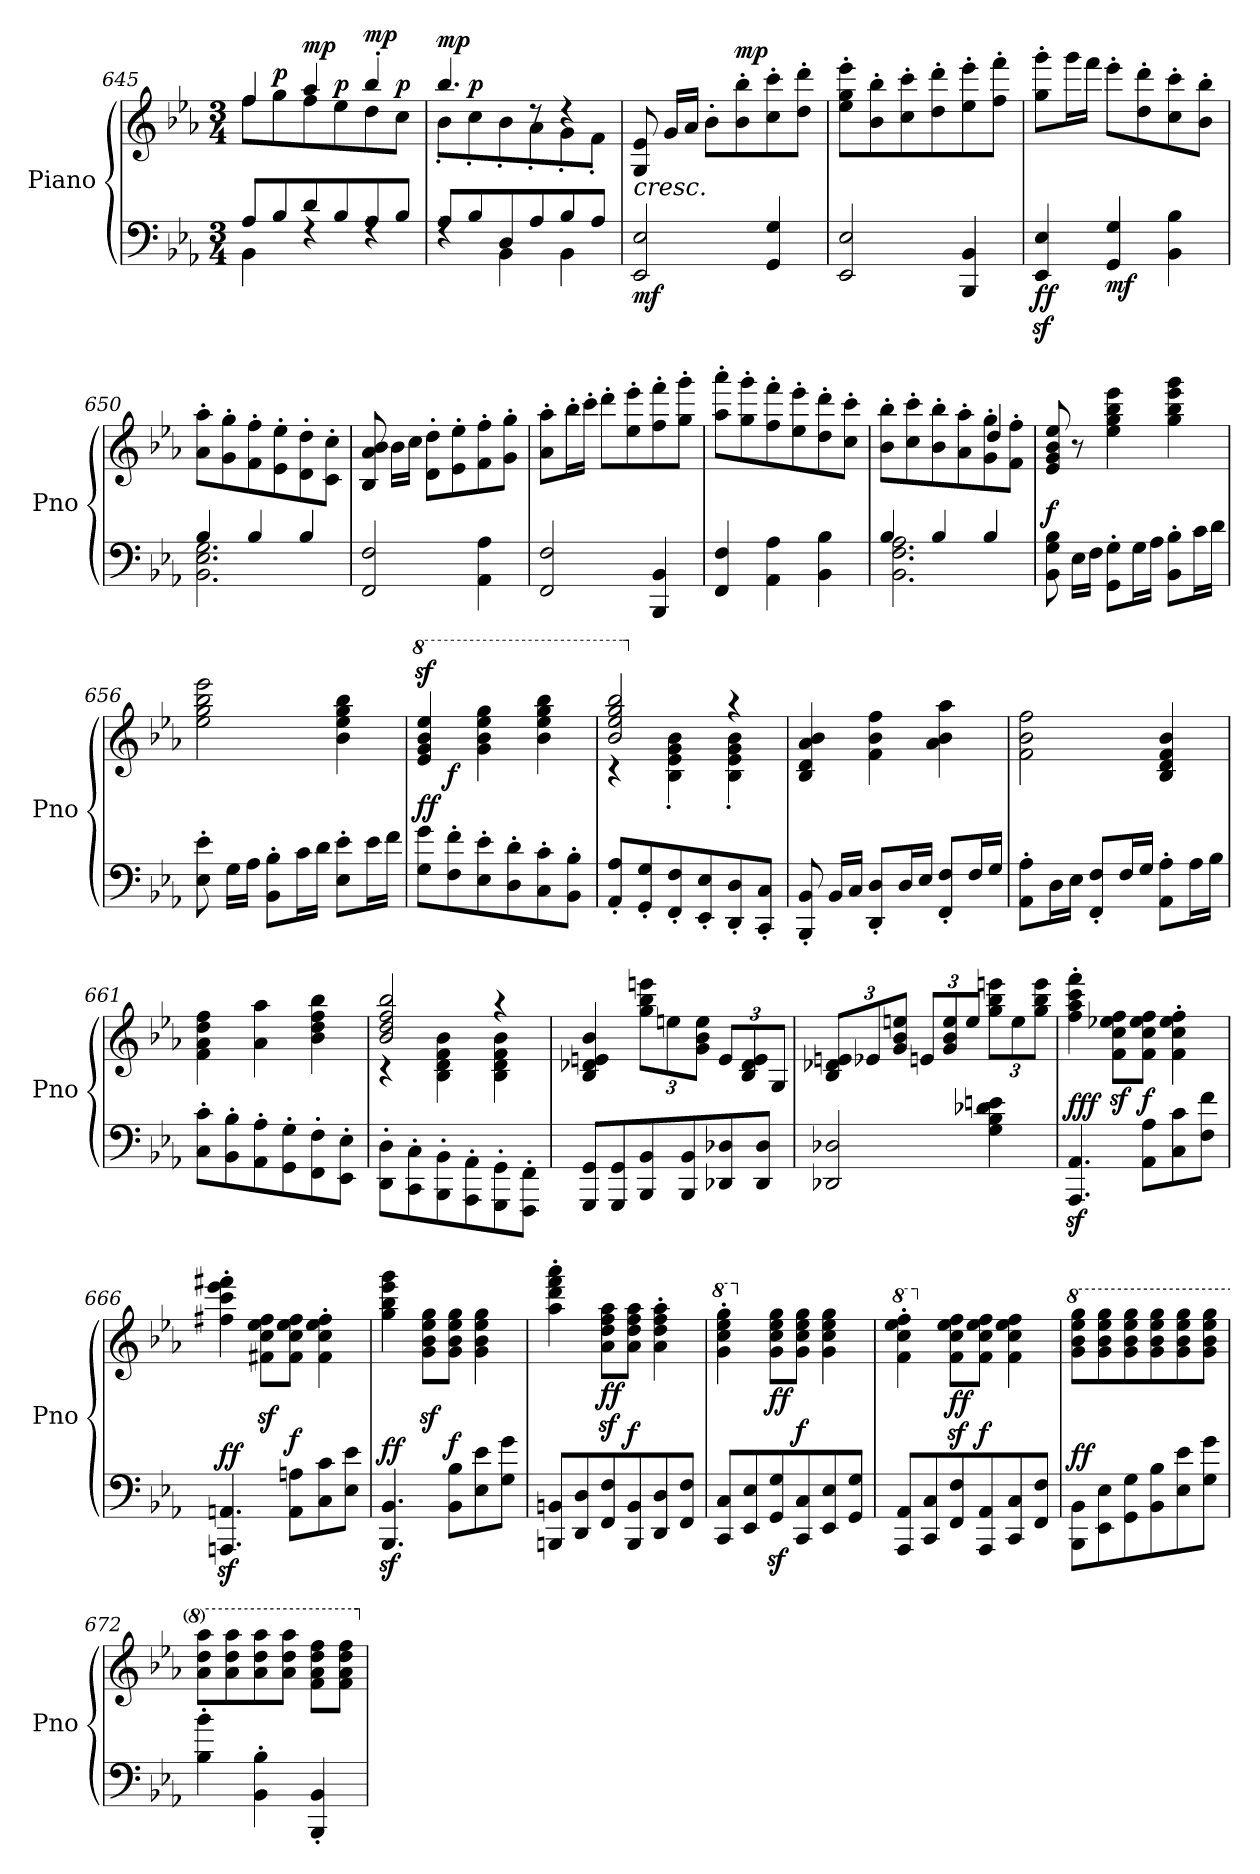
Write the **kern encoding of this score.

**kern	**kern	**dynam
*part1	*part1	*part1
*staff2	*staff1	*staff1/2
*I"Piano	*	*
*I'Pno	*	*
!!LO:LB:g=z
*clefF4	*clefG2	*
*k[b-e-a-]	*k[b-e-a-]	*
*M3/4	*M3/4	*
=645	=645	=645
*^	*^	*
8A-/L	4BB-\	4ff/	8ff\L	.
!	!	!	!	!LO:DY:a
8B-/	.	.	8gg\	p
!	!	!	!	!LO:DY:a
8d/	4rF	4aa-/	8ff\	mp
!	!	!	!	!LO:DY:a
8B-/	.	.	8ee-\	p
!	!	!	!	!LO:DY:a
8A-/	4rF	4bb-'/	8dd\	mp
!	!	!	!	!LO:DY:a
8B-/J	.	.	8cc\J	p
=646	=646	=646	=646	=646
!	!	!	!	!LO:DY:a
8A-/L	4rF	4.bb-/	8b-'\L	mp
!	!	!	!	!LO:DY:a
8B-/	.	.	8cc'\	p
8D/	4BB-\	.	8b-'\	.
8A-/	.	8rdd	8a-'\	.
8B-/	4BB-\	4rdd	8g'\	.
8A-/J	.	.	8f'\J	.
*v	*v	*	*	*
=647	=647	=647	=647
!LO:TX:a:i:t=cresc.	!	!	!
!	!	!	!LO:DY:b=2
*	*v	*v	*
2EE-/ 2E-/	8G/ 8e-/	mf
.	16g/LL	.
.	16a-/JJ	.
.	8b-'\L	.
!	!	!LO:DY:a
.	8b-\' 8bb-\'	mp
4GG/ 4G/	8cc\' 8ccc\'	.
.	8dd\' 8ddd\'J	.
=648	=648	=648
2EE-/ 2E-/	8ee-\' 8gg\' 8eee-\'L	.
.	8b-\' 8bb-\'	.
.	8cc\' 8ccc\'	.
.	8dd\' 8ddd\'	.
4BBB-/ 4BB-/	8ee-\' 8eee-\'	.
.	8ff\' 8fff\'J	.
=649	=649	=649
!	!	!LO:DY:b=2
4EE-/z> 4E-/z>	8gg\' 8ggg\'L	ff
.	16ggg\L	.
.	16fff\JJ	.
!	!	!LO:DY:b=2
4GG/ 4G/	8eee-'\L	mf
.	8dd\' 8ddd\'	.
4BB-\ 4B-\	8cc\' 8ccc\'	.
.	8b-\' 8bb-\'J	.
=650	=650	=650
*^	*	*
4B-/	2.BB-\ 2.E-\ 2.G\	8a-\' 8aa-\'L	.
.	.	8g\' 8gg\'	.
4B-/	.	8f\' 8ff\'	.
.	.	8e-\' 8ee-\'	.
4B-/	.	8d\' 8dd\'	.
.	.	8c\' 8cc\'J	.
*v	*v	*	*
!!LO:LB:g=z
=651	=651	=651
2FF/ 2F/	8B-/ 8a-/ 8b-/	.
.	16b-\LL	.
.	16cc\JJ	.
.	8d\' 8dd\'L	.
.	8e-\' 8ee-\'	.
4AA-\ 4A-\	8f\' 8ff\'	.
.	8g\' 8gg\'J	.
=652	=652	=652
2FF/ 2F/	8a-\' 8aa-\'L	.
.	16bb-'\L	.
.	16ccc'\JJ	.
.	8ddd'\L	.
.	8ee-\' 8eee-\'	.
4BBB-/ 4BB-/	8ff\' 8fff\'	.
.	8gg\' 8ggg\'J	.
=653	=653	=653
4FF/ 4F/	8aa-\' 8aaa-\'L	.
.	8gg\' 8ggg\'	.
4AA-\ 4A-\	8ff\' 8fff\'	.
.	8ee-\' 8eee-\'	.
4BB-\ 4B-\	8dd\' 8ddd\'	.
.	8cc\' 8ccc\'J	.
=654	=654	=654
*^	*^	*
4B-/	2.BB-\ 2.F\ 2.A-\	8b-\' 8bb-\'L	2ryy	.
.	.	8cc\' 8ccc\'	.	.
4B-/	.	8b-\' 8bb-\'	.	.
.	.	8a-\' 8aa-\'	.	.
4B-/	.	8g\' 8gg\'	4dd/	.
.	.	8f\' 8ff\'J	.	.
*v	*v	*	*	*
*	*v	*v	*
=655	=655	=655
!	!	!LO:DY:a=2
8BB-\ 8G\ 8B-\	8e-/ 8g/ 8b-/ 8ee-/	f
16E-\LL	8r	.
16F\JJ	.	.
8GG\' 8G\'L	4ee-\ 4gg\ 4bb-\ 4eee-\	.
16G\L	.	.
16A-\JJ	.	.
8BB-\' 8B-\'L	4gg\ 4bb-\ 4eee-\ 4ggg\	.
16c\L	.	.
16d\JJ	.	.
!!LO:LB:g=z
=656	=656	=656
8E-\' 8e-\'	2ee-\ 2gg\ 2bb-\ 2eee-\	.
16G\LL	.	.
16A-\JJ	.	.
8BB-\' 8B-\'L	.	.
16c\L	.	.
16d\JJ	.	.
8E-\' 8e-\'L	4b-\ 4ee-\ 4gg\ 4bb-\	.
16e-\L	.	.
16f\JJ	.	.
=657	=657	=657
*	*8va	*
!	!	!LO:DY:a=2
*	*^	*
8G\ 8g\L	4ee-/z< 4gg/z< 4bb-/z< 4eee-/z<	8ryy	ff
!	!	!	!LO:DY:b
8F\' 8f\'	.	2ryy	f
8E-\' 8e-\'	4gg\ 4bb-\ 4eee-\ 4ggg\	.	.
8D\' 8d\'	.	.	.
8C\' 8c\'	4bb-\ 4eee-\ 4ggg\ 4bbb-\	.	.
8BB-\' 8B-\'J	.	8ryy	.
=658	=658	=658	=658
8AA-/' 8A-/'L	2bb-/ 2eee-/ 2ggg/ 2bbb-/	4r	.
8GG/' 8G/'	.	.	.
*	*X8va	*	*
8FF/' 8F/'	.	4B-\' 4e-\' 4g\' 4b-\'	.
8EE-/' 8E-/'	.	.	.
8DD/' 8D/'	4r	4B-\' 4e-\' 4g\' 4b-\'	.
8CC/' 8C/'J	.	.	.
*	*v	*v	*
=659	=659	=659
8BBB-/' 8BB-/'	4B-/ 4d/ 4a-/ 4b-/	.
16BB-/LL	.	.
16C/JJ	.	.
8DD/' 8D/'L	4f\ 4b-\ 4ff\	.
16D/L	.	.
16E-/JJ	.	.
8FF/' 8F/'L	4a-\ 4b-\ 4aa-\	.
16F/L	.	.
16G/JJ	.	.
=660	=660	=660
8AA-\' 8A-\'L	2f\ 2b-\ 2ff\	.
16D\L	.	.
16E-\JJ	.	.
8FF/' 8F/'L	.	.
16F/L	.	.
16G/JJ	.	.
8AA-\' 8A-\'L	4B-/ 4d/ 4f/ 4b-/	.
16A-\L	.	.
16B-\JJ	.	.
=661	=661	=661
8C\' 8c\'L	4f\ 4a-\ 4dd\ 4ff\	.
8BB-\' 8B-\'	.	.
8AA-\' 8A-\'	4a-\ 4aa-\	.
8GG\' 8G\'	.	.
8FF\' 8F\'	4b-\ 4dd\ 4ff\ 4bb-\	.
8EE-\' 8E-\'J	.	.
!!LO:LB:g=z
=662	=662	=662
*	*^	*
8DD\' 8D\'L	2b-/ 2dd/ 2ff/ 2bb-/	4r	.
8CC\' 8C\'	.	.	.
8BBB-\' 8BB-\'	.	4B-\ 4d\ 4f\ 4b-\	.
8AAA-\' 8AA-\'	.	.	.
8GGG\' 8GG\'	4r	4B-\ 4d\ 4f\ 4b-\	.
8FFF\' 8FF\'J	.	.	.
*	*v	*v	*
=663	=663	=663
8GGG/ 8GG/L	4B-/ 4d-X/ 4en/ 4b-/	.
8GGG/ 8GG/	.	.
*	*Xbrackettup	*
8BBB-/ 8BB-/	12gg\ 12bb-\ 12eeen\L	.
.	12een\	.
8BBB-/ 8BB-/	.	.
.	12g\ 12b-\ 12ee\J	.
8DD-X/ 8D-X/	12e/L	.
.	12B-/ 12d-/ 12e/	.
8DD-/ 8D-/J	.	.
.	12G/J	.
=664	=664	=664
2DD-X/ 2D-X/	12B-/ 12d-X/ 12en/L	.
.	12e-X/	.
.	12g/ 12b-/ 12een/J	.
.	12en/L	.
.	12g/ 12b-/ 12ee/	.
.	12ee/J	.
4G\ 4B-\ 4d-X\ 4en\	12gg\ 12bb-\ 12eeen\L	.
.	12ee\	.
.	12gg\ 12bb-\ 12eee\J	.
=665	=665	=665
!	!	!LO:DY:a=2
!	!	!LO:DY:n=1:a
4.AAA-/z< 4.AA-/z<	4ff\' 4aa-\' 4ccc\' 4fff\'	ff f
.	8f\z< 8cc\z< 8ee-X\z< 8ff\z<L	.
!	!	!LO:DY:n=2:a=2
8AA-\ 8A-\L	8f\ 8cc\ 8ee-\ 8ff\J	f
8C\ 8c\	4f\' 4cc\' 4ee-\' 4ff\'	.
8F\ 8f\J	.	.
=666	=666	=666
!	!	!LO:DY:a=2
4.AAAn/z< 4.AAn/z<	4ff#X\' 4ccc\' 4eee-\' 4fff#X\'	ff
.	8f#X\z< 8cc\z< 8ee-\z< 8ff#\z<L	.
!	!	!LO:DY:a=2
8AA\ 8An\L	8f#\ 8cc\ 8ee-\ 8ff#\J	f
8C\ 8c\	4f#\' 4cc\' 4ee-\' 4ff#\'	.
8E-\ 8e-\J	.	.
!!LO:LB:g=z
=667	=667	=667
!	!	!LO:DY:a=2
4.BBB-/z< 4.BB-/z<	4gg\ 4bb-\ 4eee-\ 4ggg\	ff
.	8g\z< 8b-\z< 8ee-\z< 8gg\z<L	.
!	!	!LO:DY:a=2
8BB-\ 8B-\L	8g\ 8b-\ 8ee-\ 8gg\J	f
8E-\ 8e-\	4g\ 4b-\ 4ee-\ 4gg\	.
8G\ 8g\J	.	.
=668	=668	=668
8BBBn/ 8BBn/L	4aa-\' 4ddd\' 4fff\' 4aaa-\'	.
8DD/ 8D/	.	.
!	!	!LO:DY:b
8FF/ 8F/	8a-\z< 8dd\z< 8ff\z< 8aa-\z<L	ff
!	!	!LO:DY:a=2
8BBB/ 8BB/	8a-\ 8dd\ 8ff\ 8aa-\J	f
8DD/ 8D/	4a-\' 4dd\' 4ff\' 4aa-\'	.
8FF/ 8F/J	.	.
=669	=669	=669
*	*8va	*
8CC/ 8C/L	4gg\' 4ccc\' 4eee-\' 4ggg\'	.
8EE-/ 8E-/	.	.
*	*X8va	*
!	!	!LO:DY:b
8GG/z> 8G/z>	8g\ 8cc\ 8ee-\ 8gg\L	ff
!	!	!LO:DY:b
8CC/ 8C/	8g\ 8cc\ 8ee-\ 8gg\J	f
8EE-/ 8E-/	4g\ 4cc\ 4ee-\ 4gg\	.
8GG/ 8G/J	.	.
=670	=670	=670
*	*8va	*
8AAA-/ 8AA-/L	4ff\' 4ccc\' 4eee-\' 4fff\'	.
8CC/ 8C/	.	.
*	*X8va	*
!	!	!LO:DY:b
8FF/ 8F/	8f\z< 8cc\z< 8ee-\z< 8ff\z<L	ff
!	!	!LO:DY:b
8AAA-/ 8AA-/	8f\ 8cc\ 8ee-\ 8ff\J	f
8CC/ 8C/	4f\ 4cc\ 4ee-\ 4ff\	.
8FF/ 8F/J	.	.
=671	=671	=671
*	*8va	*
!	!	!LO:DY:a=2
8BBB-\ 8BB-\L	8gg\ 8bb-\ 8eee-\ 8ggg\L	ff
8EE-\ 8E-\	8gg\ 8bb-\ 8eee-\ 8ggg\	.
8GG\ 8G\	8gg\ 8bb-\ 8eee-\ 8ggg\	.
8BB-\ 8B-\	8gg\ 8bb-\ 8eee-\ 8ggg\	.
8E-\ 8e-\	8gg\ 8bb-\ 8eee-\ 8ggg\	.
8G\ 8g\J	8gg\ 8bb-\ 8eee-\ 8ggg\J	.
!!LO:PB:g=z
=672	=672	=672
4B-\' 4b-\'	8aa-\ 8ddd\ 8aaa-\L	.
.	8aa-\ 8ddd\ 8aaa-\	.
4BB-\' 4B-\'	8aa-\ 8ddd\ 8aaa-\	.
.	8aa-\ 8ddd\ 8aaa-\J	.
4BBB-/' 4BB-/'	8ff\ 8aa-\ 8ddd\ 8fff\L	.
.	8ff\ 8aa-\ 8ddd\ 8fff\J	.
*	*X8va	*
=	=	=
*-	*-	*-
